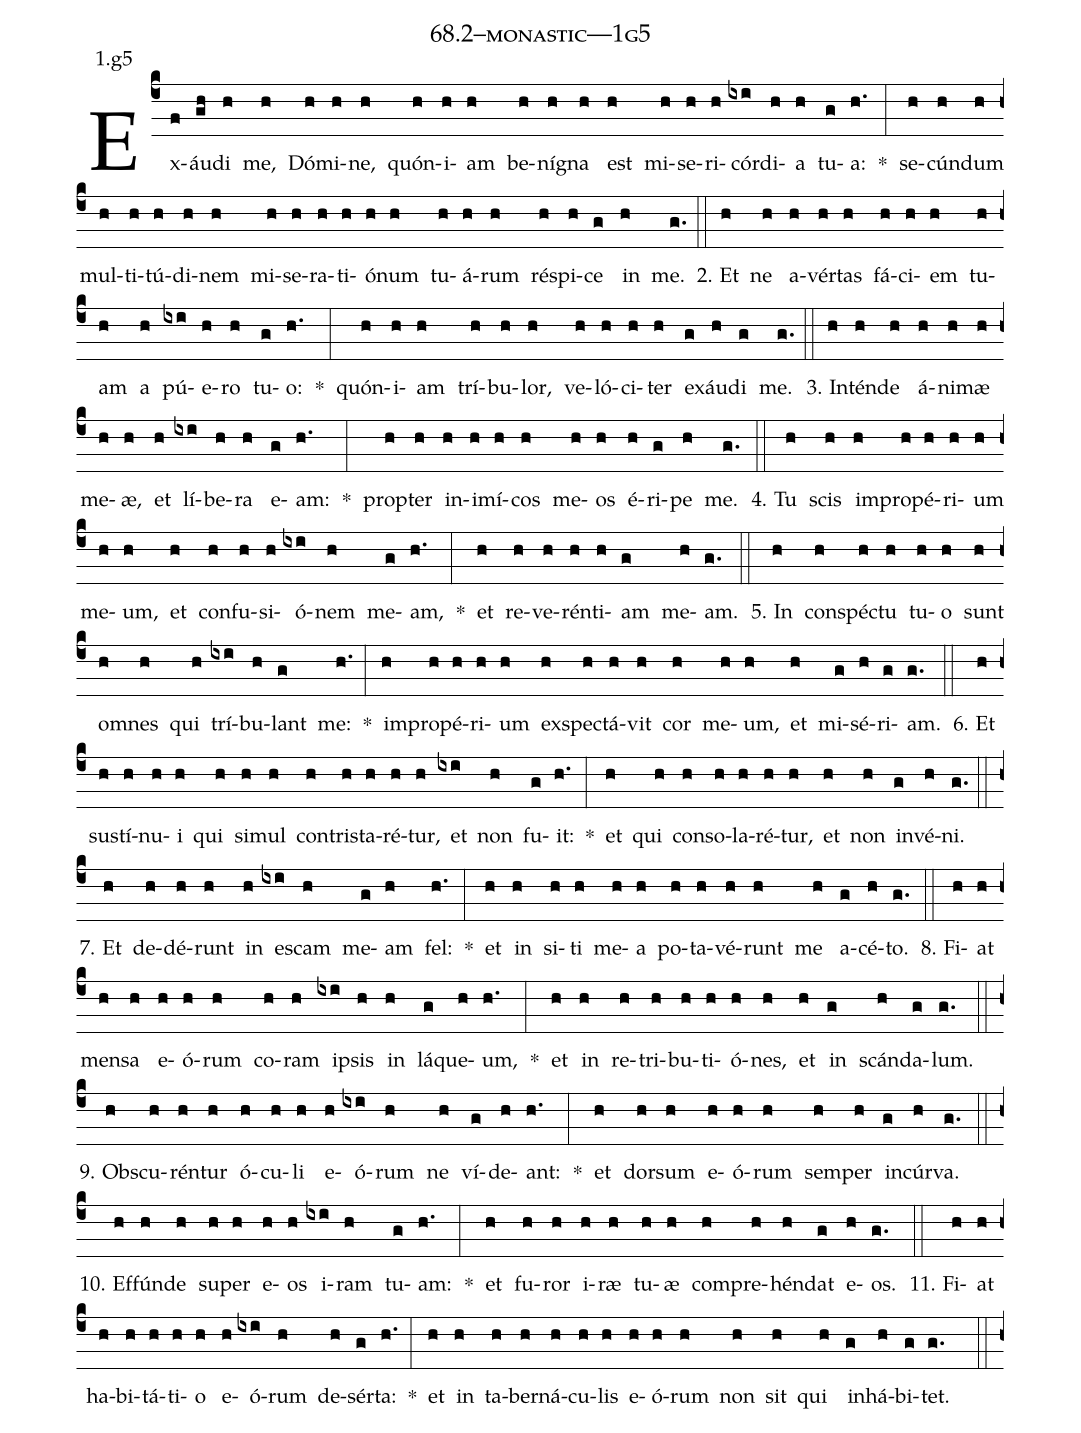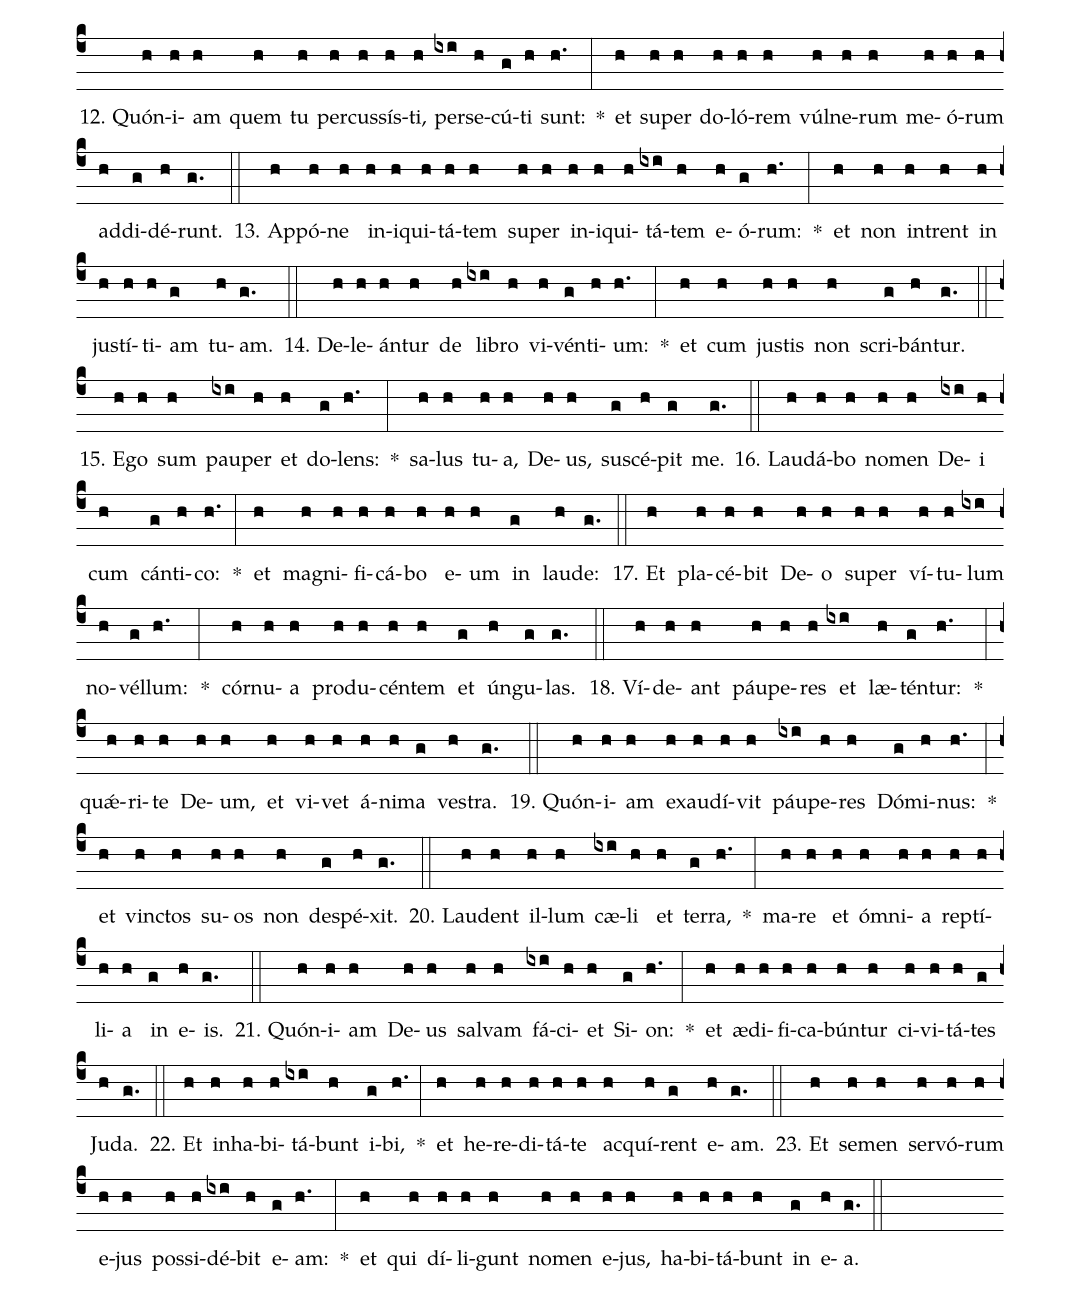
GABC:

name: 68.2--monastic---1g5;
annotation: 1.g5;
%%
(c4)Ex(f)áu(gh)di(h) me,(h) Dó(h)mi(h)ne,(h) quón(h)i(h)am(h) be(h)ní(h)gna(h) est(h) mi(h)se(h)ri(h)cór(ixi)di(h)a(h) tu(g)a:(h.) *(:) se(h)cún(h)dum(h) mul(h)ti(h)tú(h)di(h)nem(h) mi(h)se(h)ra(h)ti(h)ó(h)num(h) tu(h)á(h)rum(h) ré(h)spi(h)ce(g) in(h) me.(g.) (::)
2. Et(h) ne(h) a(h)vér(h)tas(h) fá(h)ci(h)em(h) tu(h)am(h) a(h) pú(ixi)e(h)ro(h) tu(g)o:(h.) *(:) quón(h)i(h)am(h) trí(h)bu(h)lor,(h) ve(h)ló(h)ci(h)ter(h) ex(g)áu(h)di(g) me.(g.) (::)
3. In(h)tén(h)de(h) á(h)ni(h)mæ(h) me(h)æ,(h) et(h) lí(ixi)be(h)ra(h) e(g)am:(h.) *(:) prop(h)ter(h) in(h)i(h)mí(h)cos(h) me(h)os(h) é(h)ri(g)pe(h) me.(g.) (::)
4. Tu(h) scis(h) im(h)pro(h)pé(h)ri(h)um(h) me(h)um,(h) et(h) con(h)fu(h)si(h)ó(ixi)nem(h) me(g)am,(h.) *(:) et(h) re(h)ve(h)rén(h)ti(h)am(g) me(h)am.(g.) (::)
5. In(h) con(h)spéc(h)tu(h) tu(h)o(h) sunt(h) om(h)nes(h) qui(h) trí(ixi)bu(h)lant(g) me:(h.) *(:) im(h)pro(h)pé(h)ri(h)um(h) ex(h)spec(h)tá(h)vit(h) cor(h) me(h)um,(h) et(h) mi(g)sé(h)ri(g)am.(g.) (::)
6. Et(h) sus(h)tí(h)nu(h)i(h) qui(h) si(h)mul(h) con(h)tris(h)ta(h)ré(h)tur,(h) et(ixi) non(h) fu(g)it:(h.) *(:) et(h) qui(h) con(h)so(h)la(h)ré(h)tur,(h) et(h) non(h) in(g)vé(h)ni.(g.) (::)
7. Et(h) de(h)dé(h)runt(h) in(h) es(ixi)cam(h) me(g)am(h) fel:(h.) *(:) et(h) in(h) si(h)ti(h) me(h)a(h) po(h)ta(h)vé(h)runt(h) me(h) a(g)cé(h)to.(g.) (::)
8. Fi(h)at(h) men(h)sa(h) e(h)ó(h)rum(h) co(h)ram(h) ip(ixi)sis(h) in(h) lá(g)que(h)um,(h.) *(:) et(h) in(h) re(h)tri(h)bu(h)ti(h)ó(h)nes,(h) et(h) in(g) scán(h)da(g)lum.(g.) (::)
9. Obs(h)cu(h)rén(h)tur(h) ó(h)cu(h)li(h) e(h)ó(ixi)rum(h) ne(h) ví(g)de(h)ant:(h.) *(:) et(h) dor(h)sum(h) e(h)ó(h)rum(h) sem(h)per(h) in(g)cúr(h)va.(g.) (::)
10. Ef(h)fún(h)de(h) su(h)per(h) e(h)os(h) i(ixi)ram(h) tu(g)am:(h.) *(:) et(h) fu(h)ror(h) i(h)ræ(h) tu(h)æ(h) com(h)pre(h)hén(h)dat(g) e(h)os.(g.) (::)
11. Fi(h)at(h) ha(h)bi(h)tá(h)ti(h)o(h) e(h)ó(ixi)rum(h) de(h)sér(g)ta:(h.) *(:) et(h) in(h) ta(h)ber(h)ná(h)cu(h)lis(h) e(h)ó(h)rum(h) non(h) sit(h) qui(h) in(g)há(h)bi(g)tet.(g.) (::)
12. Quón(h)i(h)am(h) quem(h) tu(h) per(h)cus(h)sís(h)ti,(h) per(ixi)se(h)cú(g)ti(h) sunt:(h.) *(:) et(h) su(h)per(h) do(h)ló(h)rem(h) vúl(h)ne(h)rum(h) me(h)ó(h)rum(h) ad(h)di(g)dé(h)runt.(g.) (::)
13. Ap(h)pó(h)ne(h) in(h)i(h)qui(h)tá(h)tem(h) su(h)per(h) in(h)i(h)qui(h)tá(ixi)tem(h) e(h)ó(g)rum:(h.) *(:) et(h) non(h) in(h)trent(h) in(h) jus(h)tí(h)ti(h)am(g) tu(h)am.(g.) (::)
14. De(h)le(h)án(h)tur(h) de(h) li(ixi)bro(h) vi(h)vén(g)ti(h)um:(h.) *(:) et(h) cum(h) jus(h)tis(h) non(h) scri(g)bán(h)tur.(g.) (::)
15. E(h)go(h) sum(h) pau(ixi)per(h) et(h) do(g)lens:(h.) *(:) sa(h)lus(h) tu(h)a,(h) De(h)us,(h) su(g)scé(h)pit(g) me.(g.) (::)
16. Lau(h)dá(h)bo(h) no(h)men(h) De(ixi)i(h) cum(h) cán(g)ti(h)co:(h.) *(:) et(h) ma(h)gni(h)fi(h)cá(h)bo(h) e(h)um(h) in(g) lau(h)de:(g.) (::)
17. Et(h) pla(h)cé(h)bit(h) De(h)o(h) su(h)per(h) ví(h)tu(h)lum(ixi) no(h)vél(g)lum:(h.) *(:) cór(h)nu(h)a(h) pro(h)du(h)cén(h)tem(h) et(g) ún(h)gu(g)las.(g.) (::)
18. Ví(h)de(h)ant(h) páu(h)pe(h)res(h) et(ixi) læ(h)tén(g)tur:(h.) *(:) quǽ(h)ri(h)te(h) De(h)um,(h) et(h) vi(h)vet(h) á(h)ni(h)ma(g) ves(h)tra.(g.) (::)
19. Quón(h)i(h)am(h) ex(h)au(h)dí(h)vit(h) páu(ixi)pe(h)res(h) Dó(g)mi(h)nus:(h.) *(:) et(h) vinc(h)tos(h) su(h)os(h) non(h) de(g)spé(h)xit.(g.) (::)
20. Lau(h)dent(h) il(h)lum(h) cæ(ixi)li(h) et(h) ter(g)ra,(h.) *(:) ma(h)re(h) et(h) óm(h)ni(h)a(h) rep(h)tí(h)li(h)a(h) in(g) e(h)is.(g.) (::)
21. Quón(h)i(h)am(h) De(h)us(h) sal(h)vam(h) fá(ixi)ci(h)et(h) Si(g)on:(h.) *(:) et(h) æ(h)di(h)fi(h)ca(h)bún(h)tur(h) ci(h)vi(h)tá(h)tes(g) Ju(h)da.(g.) (::)
22. Et(h) in(h)ha(h)bi(h)tá(ixi)bunt(h) i(g)bi,(h.) *(:) et(h) he(h)re(h)di(h)tá(h)te(h) ac(h)quí(h)rent(g) e(h)am.(g.) (::)
23. Et(h) se(h)men(h) ser(h)vó(h)rum(h) e(h)jus(h) pos(h)si(h)dé(ixi)bit(h) e(g)am:(h.) *(:) et(h) qui(h) dí(h)li(h)gunt(h) no(h)men(h) e(h)jus,(h) ha(h)bi(h)tá(h)bunt(h) in(g) e(h)a.(g.) (::)
